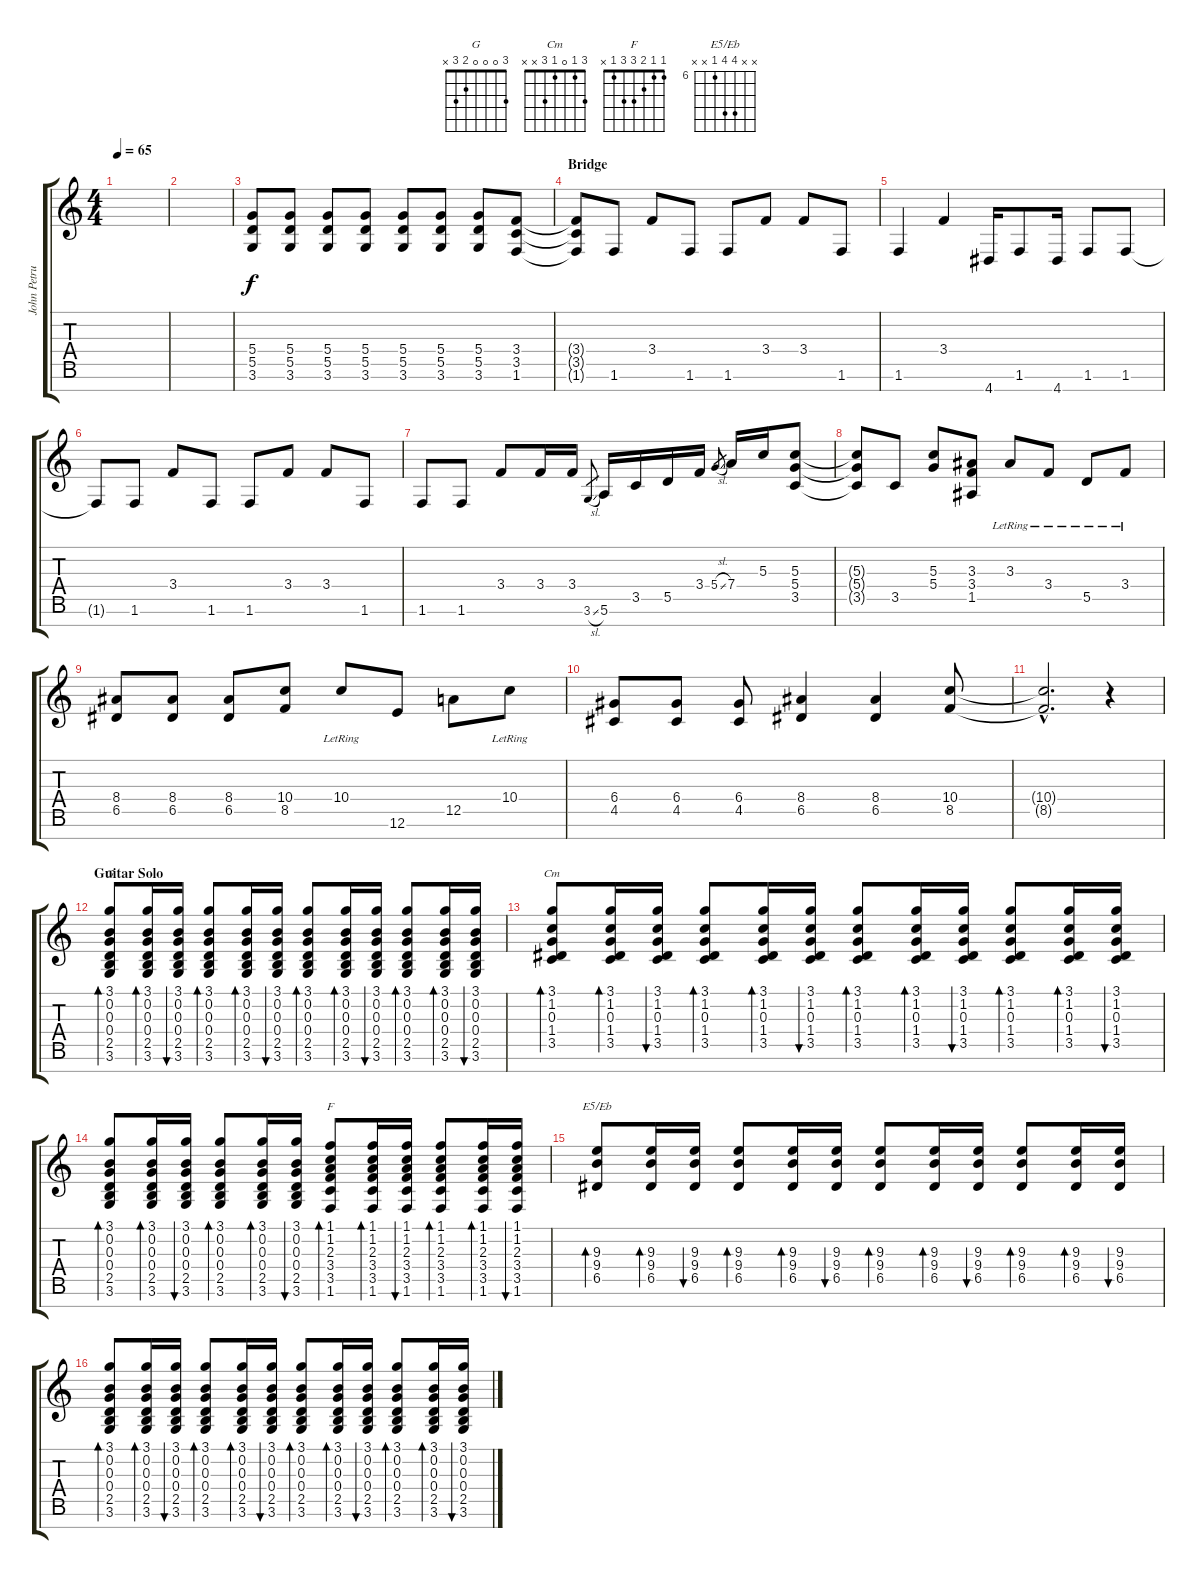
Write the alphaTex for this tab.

\track ("John Petrucci" "John Petru") {instrument acousticguitarsteel}
\staff {score tabs}
\tuning (E4 B3 G3 D3 A2 E2 B1) {hide}
\chord ("G" 3 0 0 0 2 3 x)
\chord ("Cm" 3 1 0 1 3 x x)
\chord ("F" 1 1 2 3 3 1 x)
\chord ("E5/Eb" x x 9 9 6 x x) {firstfret 6}
\ts (4 4)
\tempo 65
\clef g2
\ks c
|
|
(5.4 5.5 3.6).8{instrument distortionguitar} (5.4 5.5 3.6).8 (5.4 5.5 3.6).8 (5.4 5.5 3.6).8 (5.4 5.5 3.6).8 (5.4 5.5 3.6).8 (5.4 5.5 3.6).8 (3.4 3.5 1.6).8 |
\section ("" "Bridge")
(3.4{t} 3.5{t} 1.6{t}).8 1.6.8 3.4.8 1.6.8 1.6.8 3.4.8 3.4.8 1.6.8 |
1.6.4 3.4.4 4.7.16 1.6.8 4.7.16 1.6.8 1.6.8 |
1.6{t}.8 1.6.8 3.4.8 1.6.8 1.6.8 3.4.8 3.4.8 1.6.8 |
1.6.8 1.6.8 3.4.8 3.4.16 3.4.16 3.6{sl}.8{gr} 5.6.16 3.5.16 5.5.16 3.4.16 5.4{sl}.8{gr} 7.4.16 5.3.16 (5.3 5.4 3.5).8 |
(5.3{t} 5.4{t} 3.5{t}).8 3.5.8 (5.3 5.4).8 (3.3 3.4 1.5).8 3.3{lr}.8 3.4{lr}.8 5.5{lr}.8 3.4{lr}.8 |
(8.4 6.5).8 (8.4 6.5).8 (8.4 6.5).8 (10.4 8.5).8 10.4{lr}.8 12.6.8 12.5.8 10.4{lr}.8 |
(6.4 4.5).8 (6.4 4.5).8 (6.4 4.5).8 (8.4 6.5).4 (8.4 6.5).4 (10.4 8.5).8 |
(10.4{hac t} 8.5{hac t}).2{d} r.4{instrument acousticguitarsteel} |
\section ("" "Guitar Solo")
(3.1 0.2 0.3 0.4 2.5 3.6).8{bd 60 ch "G"} (3.1 0.2 0.3 0.4 2.5 3.6).16{bd 60} (3.1 0.2 0.3 0.4 2.5 3.6).16{bu 60} (3.1 0.2 0.3 0.4 2.5 3.6).8{bd 60} (3.1 0.2 0.3 0.4 2.5 3.6).16{bd 60} (3.1 0.2 0.3 0.4 2.5 3.6).16{bu 60} (3.1 0.2 0.3 0.4 2.5 3.6).8{bd 60} (3.1 0.2 0.3 0.4 2.5 3.6).16{bd 60} (3.1 0.2 0.3 0.4 2.5 3.6).16{bu 60} (3.1 0.2 0.3 0.4 2.5 3.6).8{bd 60} (3.1 0.2 0.3 0.4 2.5 3.6).16{bd 60} (3.1 0.2 0.3 0.4 2.5 3.6).16{bu 60} |
(3.1 1.2 0.3 1.4 3.5).8{bd 60 ch "Cm"} (3.1 1.2 0.3 1.4 3.5).16{bd 60} (3.1 1.2 0.3 1.4 3.5).16{bu 60} (3.1 1.2 0.3 1.4 3.5).8{bd 60} (3.1 1.2 0.3 1.4 3.5).16{bd 60} (3.1 1.2 0.3 1.4 3.5).16{bu 60} (3.1 1.2 0.3 1.4 3.5).8{bd 60} (3.1 1.2 0.3 1.4 3.5).16{bd 60} (3.1 1.2 0.3 1.4 3.5).16{bu 60} (3.1 1.2 0.3 1.4 3.5).8{bd 60} (3.1 1.2 0.3 1.4 3.5).16{bd 60} (3.1 1.2 0.3 1.4 3.5).16{bu 60} |
(3.1 0.2 0.3 0.4 2.5 3.6).8{bd 60} (3.1 0.2 0.3 0.4 2.5 3.6).16{bd 60} (3.1 0.2 0.3 0.4 2.5 3.6).16{bu 60} (3.1 0.2 0.3 0.4 2.5 3.6).8{bd 60} (3.1 0.2 0.3 0.4 2.5 3.6).16{bd 60} (3.1 0.2 0.3 0.4 2.5 3.6).16{bu 60} (1.1 1.2 2.3 3.4 3.5 1.6).8{bd 60 ch "F"} (1.1 1.2 2.3 3.4 3.5 1.6).16{bd 60} (1.1 1.2 2.3 3.4 3.5 1.6).16{bu 60} (1.1 1.2 2.3 3.4 3.5 1.6).8{bd 60} (1.1 1.2 2.3 3.4 3.5 1.6).16{bd 60} (1.1 1.2 2.3 3.4 3.5 1.6).16{bu 60} |
(9.3 9.4 6.5).8{bd 60 ch "E5/Eb"} (9.3 9.4 6.5).16{bd 60} (9.3 9.4 6.5).16{bu 60} (9.3 9.4 6.5).8{bd 60} (9.3 9.4 6.5).16{bd 60} (9.3 9.4 6.5).16{bu 60} (9.3 9.4 6.5).8{bd 60} (9.3 9.4 6.5).16{bd 60} (9.3 9.4 6.5).16{bu 60} (9.3 9.4 6.5).8{bd 60} (9.3 9.4 6.5).16{bd 60} (9.3 9.4 6.5).16{bu 60} |
(3.1 0.2 0.3 0.4 2.5 3.6).8{bd 60} (3.1 0.2 0.3 0.4 2.5 3.6).16{bd 60} (3.1 0.2 0.3 0.4 2.5 3.6).16{bu 60} (3.1 0.2 0.3 0.4 2.5 3.6).8{bd 60} (3.1 0.2 0.3 0.4 2.5 3.6).16{bd 60} (3.1 0.2 0.3 0.4 2.5 3.6).16{bu 60} (3.1 0.2 0.3 0.4 2.5 3.6).8{bd 60} (3.1 0.2 0.3 0.4 2.5 3.6).16{bd 60} (3.1 0.2 0.3 0.4 2.5 3.6).16{bu 60} (3.1 0.2 0.3 0.4 2.5 3.6).8{bd 60} (3.1 0.2 0.3 0.4 2.5 3.6).16{bd 60} (3.1 0.2 0.3 0.4 2.5 3.6).16{bu 60}
